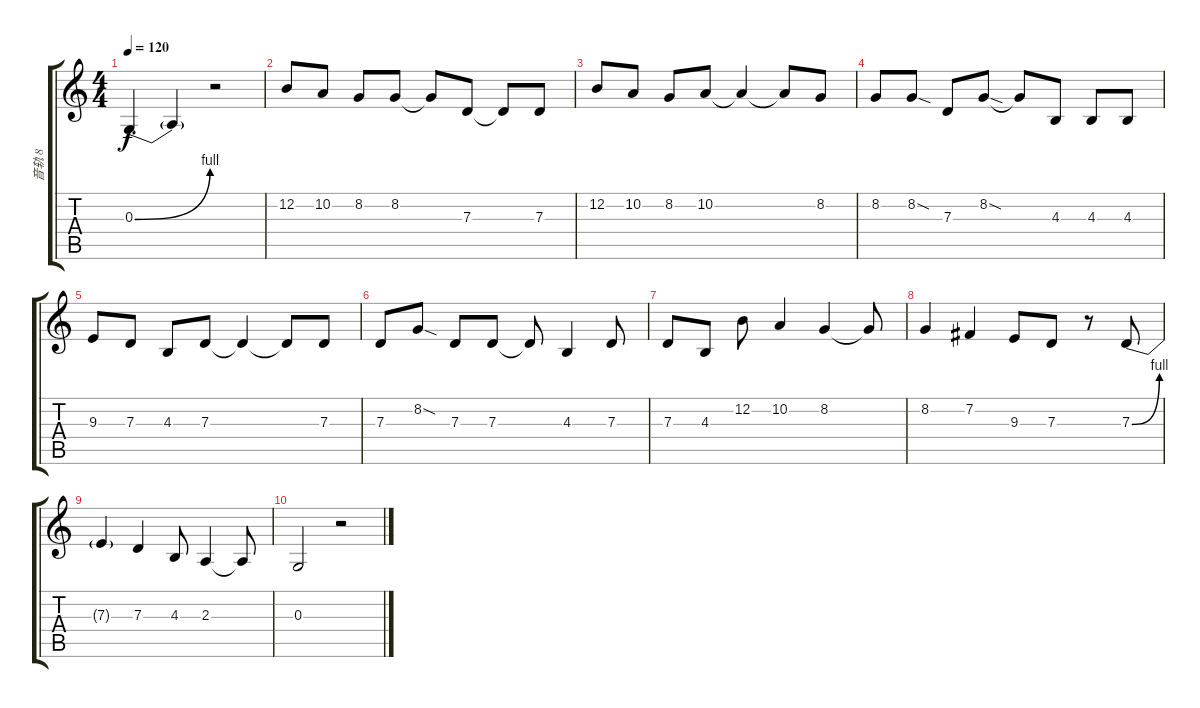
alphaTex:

\track ("音轨 8" "音轨 8") {instrument cello}
\staff {score tabs}
\tuning (E4 B3 G3 D3 A2 E2) {hide}
\ts (4 4)
\tempo 120
\clef g2
\ks c
0.3{be (bend 0 0 60 4)}.4{dy f} 0.3{t}.4 r.2 |
12.2.8 10.2.8 8.2.8 8.2.8 8.2{t}.8 7.3.8 7.3{t}.8 7.3.8 |
12.2.8 10.2.8 8.2.8 10.2.8 10.2{t}.4 10.2{t}.8 8.2.8 |
8.2.8 8.2{sod}.8 7.3.8 8.2{sod}.8 8.2{t}.8 4.3.8 4.3.8 4.3.8 |
9.3.8 7.3.8 4.3.8 7.3.8 7.3{t}.4 7.3{t}.8 7.3.8 |
7.3.8 8.2{sod}.8 7.3.8 7.3.8 7.3{t}.8 4.3.4 7.3.8 |
7.3.8 4.3.8 12.2.8 10.2.4 8.2.4 8.2{t}.8 |
8.2.4 7.2.4 9.3.8 7.3.8 r.8 7.3{be (bend 0 0 60 4)}.8 |
7.3{t}.4 7.3.4 4.3.8 2.3.4 2.3{t}.8 |
0.3.2 r.2
